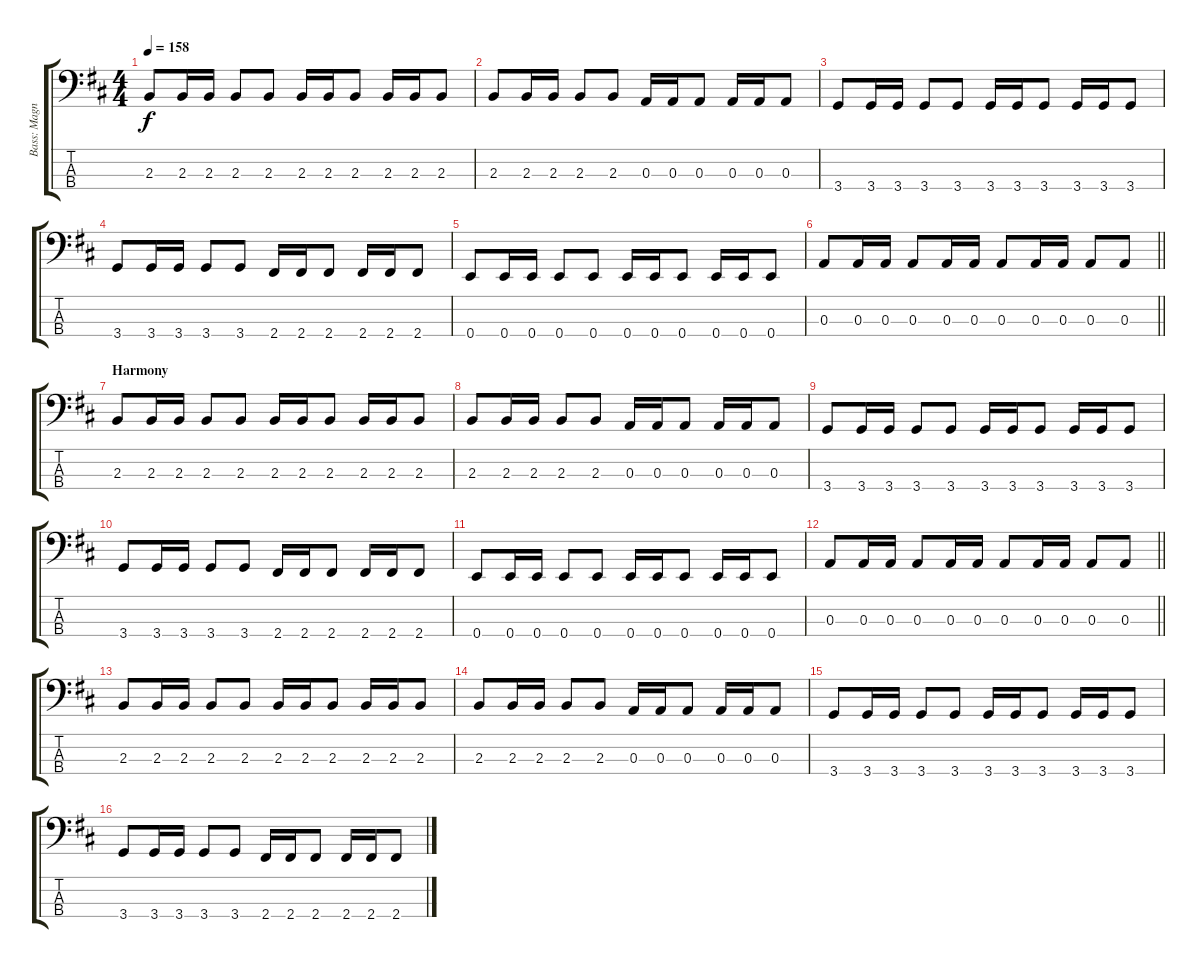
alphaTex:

\track ("Bass: Magnus Ek" "Bass: Magn") {instrument electricbassfinger}
\staff {score tabs}
\tuning (G2 D2 A1 E1) {hide}
\ts (4 4)
\tempo 158
\clef f4
\ks bminor
2.3.8{dy f} 2.3.16 2.3.16 2.3.8 2.3.8 2.3.16 2.3.16 2.3.8 2.3.16 2.3.16 2.3.8 |
2.3.8 2.3.16 2.3.16 2.3.8 2.3.8 0.3.16 0.3.16 0.3.8 0.3.16 0.3.16 0.3.8 |
3.4.8 3.4.16 3.4.16 3.4.8 3.4.8 3.4.16 3.4.16 3.4.8 3.4.16 3.4.16 3.4.8 |
3.4.8 3.4.16 3.4.16 3.4.8 3.4.8 2.4.16 2.4.16 2.4.8 2.4.16 2.4.16 2.4.8 |
0.4.8 0.4.16 0.4.16 0.4.8 0.4.8 0.4.16 0.4.16 0.4.8 0.4.16 0.4.16 0.4.8 |
\barLineRight lightlight
0.3.8 0.3.16 0.3.16 0.3.8 0.3.16 0.3.16 0.3.8 0.3.16 0.3.16 0.3.8 0.3.8 |
\section ("" "Harmony")
2.3.8 2.3.16 2.3.16 2.3.8 2.3.8 2.3.16 2.3.16 2.3.8 2.3.16 2.3.16 2.3.8 |
2.3.8 2.3.16 2.3.16 2.3.8 2.3.8 0.3.16 0.3.16 0.3.8 0.3.16 0.3.16 0.3.8 |
3.4.8 3.4.16 3.4.16 3.4.8 3.4.8 3.4.16 3.4.16 3.4.8 3.4.16 3.4.16 3.4.8 |
3.4.8 3.4.16 3.4.16 3.4.8 3.4.8 2.4.16 2.4.16 2.4.8 2.4.16 2.4.16 2.4.8 |
0.4.8 0.4.16 0.4.16 0.4.8 0.4.8 0.4.16 0.4.16 0.4.8 0.4.16 0.4.16 0.4.8 |
\barLineRight lightlight
0.3.8 0.3.16 0.3.16 0.3.8 0.3.16 0.3.16 0.3.8 0.3.16 0.3.16 0.3.8 0.3.8 |
2.3.8 2.3.16 2.3.16 2.3.8 2.3.8 2.3.16 2.3.16 2.3.8 2.3.16 2.3.16 2.3.8 |
2.3.8 2.3.16 2.3.16 2.3.8 2.3.8 0.3.16 0.3.16 0.3.8 0.3.16 0.3.16 0.3.8 |
3.4.8 3.4.16 3.4.16 3.4.8 3.4.8 3.4.16 3.4.16 3.4.8 3.4.16 3.4.16 3.4.8 |
3.4.8 3.4.16 3.4.16 3.4.8 3.4.8 2.4.16 2.4.16 2.4.8 2.4.16 2.4.16 2.4.8
